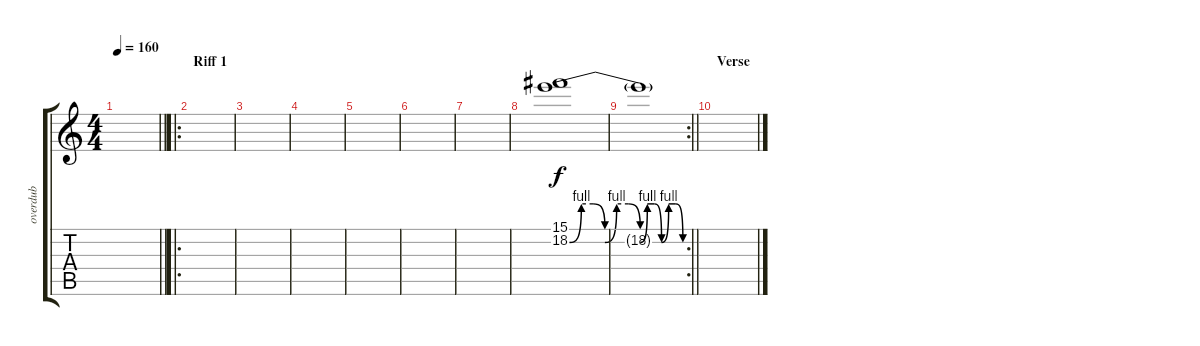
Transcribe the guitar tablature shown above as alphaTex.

\track ("overdub" "overdub") {instrument overdrivenguitar}
\staff {score tabs}
\tuning (Eb4 Bb3 Gb3 Db3 Ab2 Eb2) {hide}
\ts (4 4)
\tempo 160
\clef g2
\barLineRight lightlight
\ks c
|
\ro
\section ("" "Riff 1")
|
|
|
|
|
|
(15.1 18.2{be (custom 0 0 10 4 20 4 30 0 40 4 50 4 60 0)}).1 |
\rc 2
\barLineRight lightlight
18.2{be (custom 0 0 10 4 20 4 30 0 40 4 50 4 60 0) t}.1 |
\section ("" "Verse")
